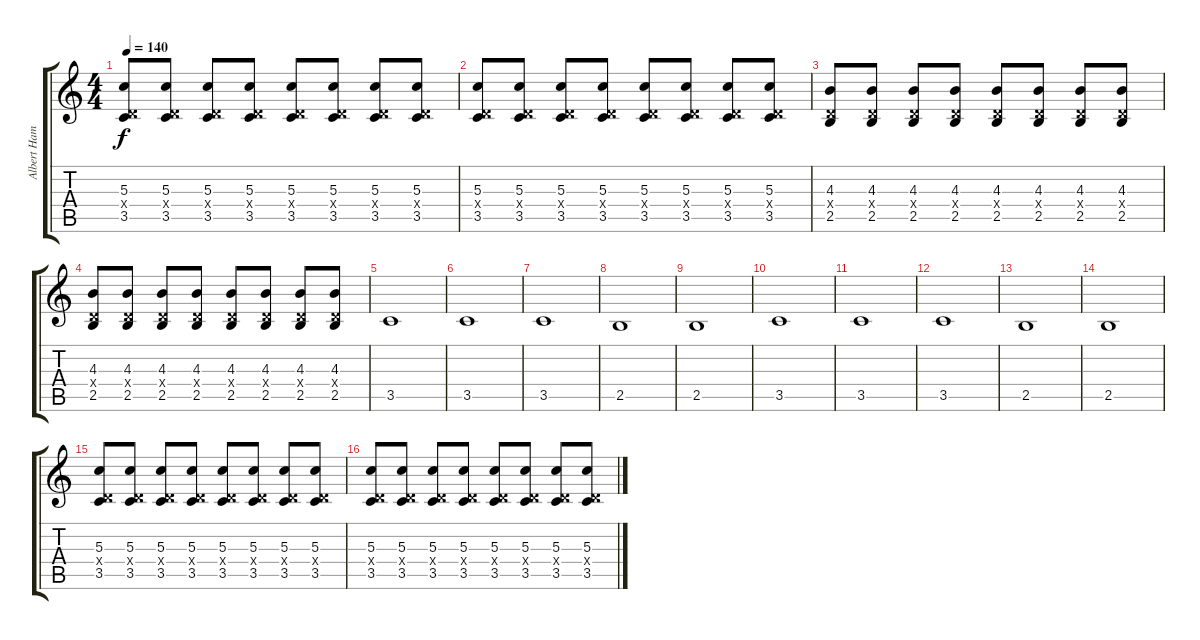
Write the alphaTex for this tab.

\track ("Albert Hammond Jr." "Albert Ham") {instrument overdrivenguitar}
\staff {score tabs}
\tuning (E4 B3 G3 D3 A2 E2) {hide}
\ts (4 4)
\tempo 140
\clef g2
\ks c
(5.3 0.4{x} 3.5).8{dy f} (5.3 0.4{x} 3.5).8 (5.3 0.4{x} 3.5).8 (5.3 0.4{x} 3.5).8 (5.3 0.4{x} 3.5).8 (5.3 0.4{x} 3.5).8 (5.3 0.4{x} 3.5).8 (5.3 0.4{x} 3.5).8 |
(5.3 0.4{x} 3.5).8 (5.3 0.4{x} 3.5).8 (5.3 0.4{x} 3.5).8 (5.3 0.4{x} 3.5).8 (5.3 0.4{x} 3.5).8 (5.3 0.4{x} 3.5).8 (5.3 0.4{x} 3.5).8 (5.3 0.4{x} 3.5).8 |
(4.3 0.4{x} 2.5).8 (4.3 0.4{x} 2.5).8 (4.3 0.4{x} 2.5).8 (4.3 0.4{x} 2.5).8 (4.3 0.4{x} 2.5).8 (4.3 0.4{x} 2.5).8 (4.3 0.4{x} 2.5).8 (4.3 0.4{x} 2.5).8 |
(4.3 0.4{x} 2.5).8 (4.3 0.4{x} 2.5).8 (4.3 0.4{x} 2.5).8 (4.3 0.4{x} 2.5).8 (4.3 0.4{x} 2.5).8 (4.3 0.4{x} 2.5).8 (4.3 0.4{x} 2.5).8 (4.3 0.4{x} 2.5).8 |
3.5.1 |
3.5.1 |
3.5.1 |
2.5.1 |
2.5.1 |
3.5.1 |
3.5.1 |
3.5.1 |
2.5.1 |
2.5.1 |
(5.3 0.4{x} 3.5).8 (5.3 0.4{x} 3.5).8 (5.3 0.4{x} 3.5).8 (5.3 0.4{x} 3.5).8 (5.3 0.4{x} 3.5).8 (5.3 0.4{x} 3.5).8 (5.3 0.4{x} 3.5).8 (5.3 0.4{x} 3.5).8 |
(5.3 0.4{x} 3.5).8 (5.3 0.4{x} 3.5).8 (5.3 0.4{x} 3.5).8 (5.3 0.4{x} 3.5).8 (5.3 0.4{x} 3.5).8 (5.3 0.4{x} 3.5).8 (5.3 0.4{x} 3.5).8 (5.3 0.4{x} 3.5).8
